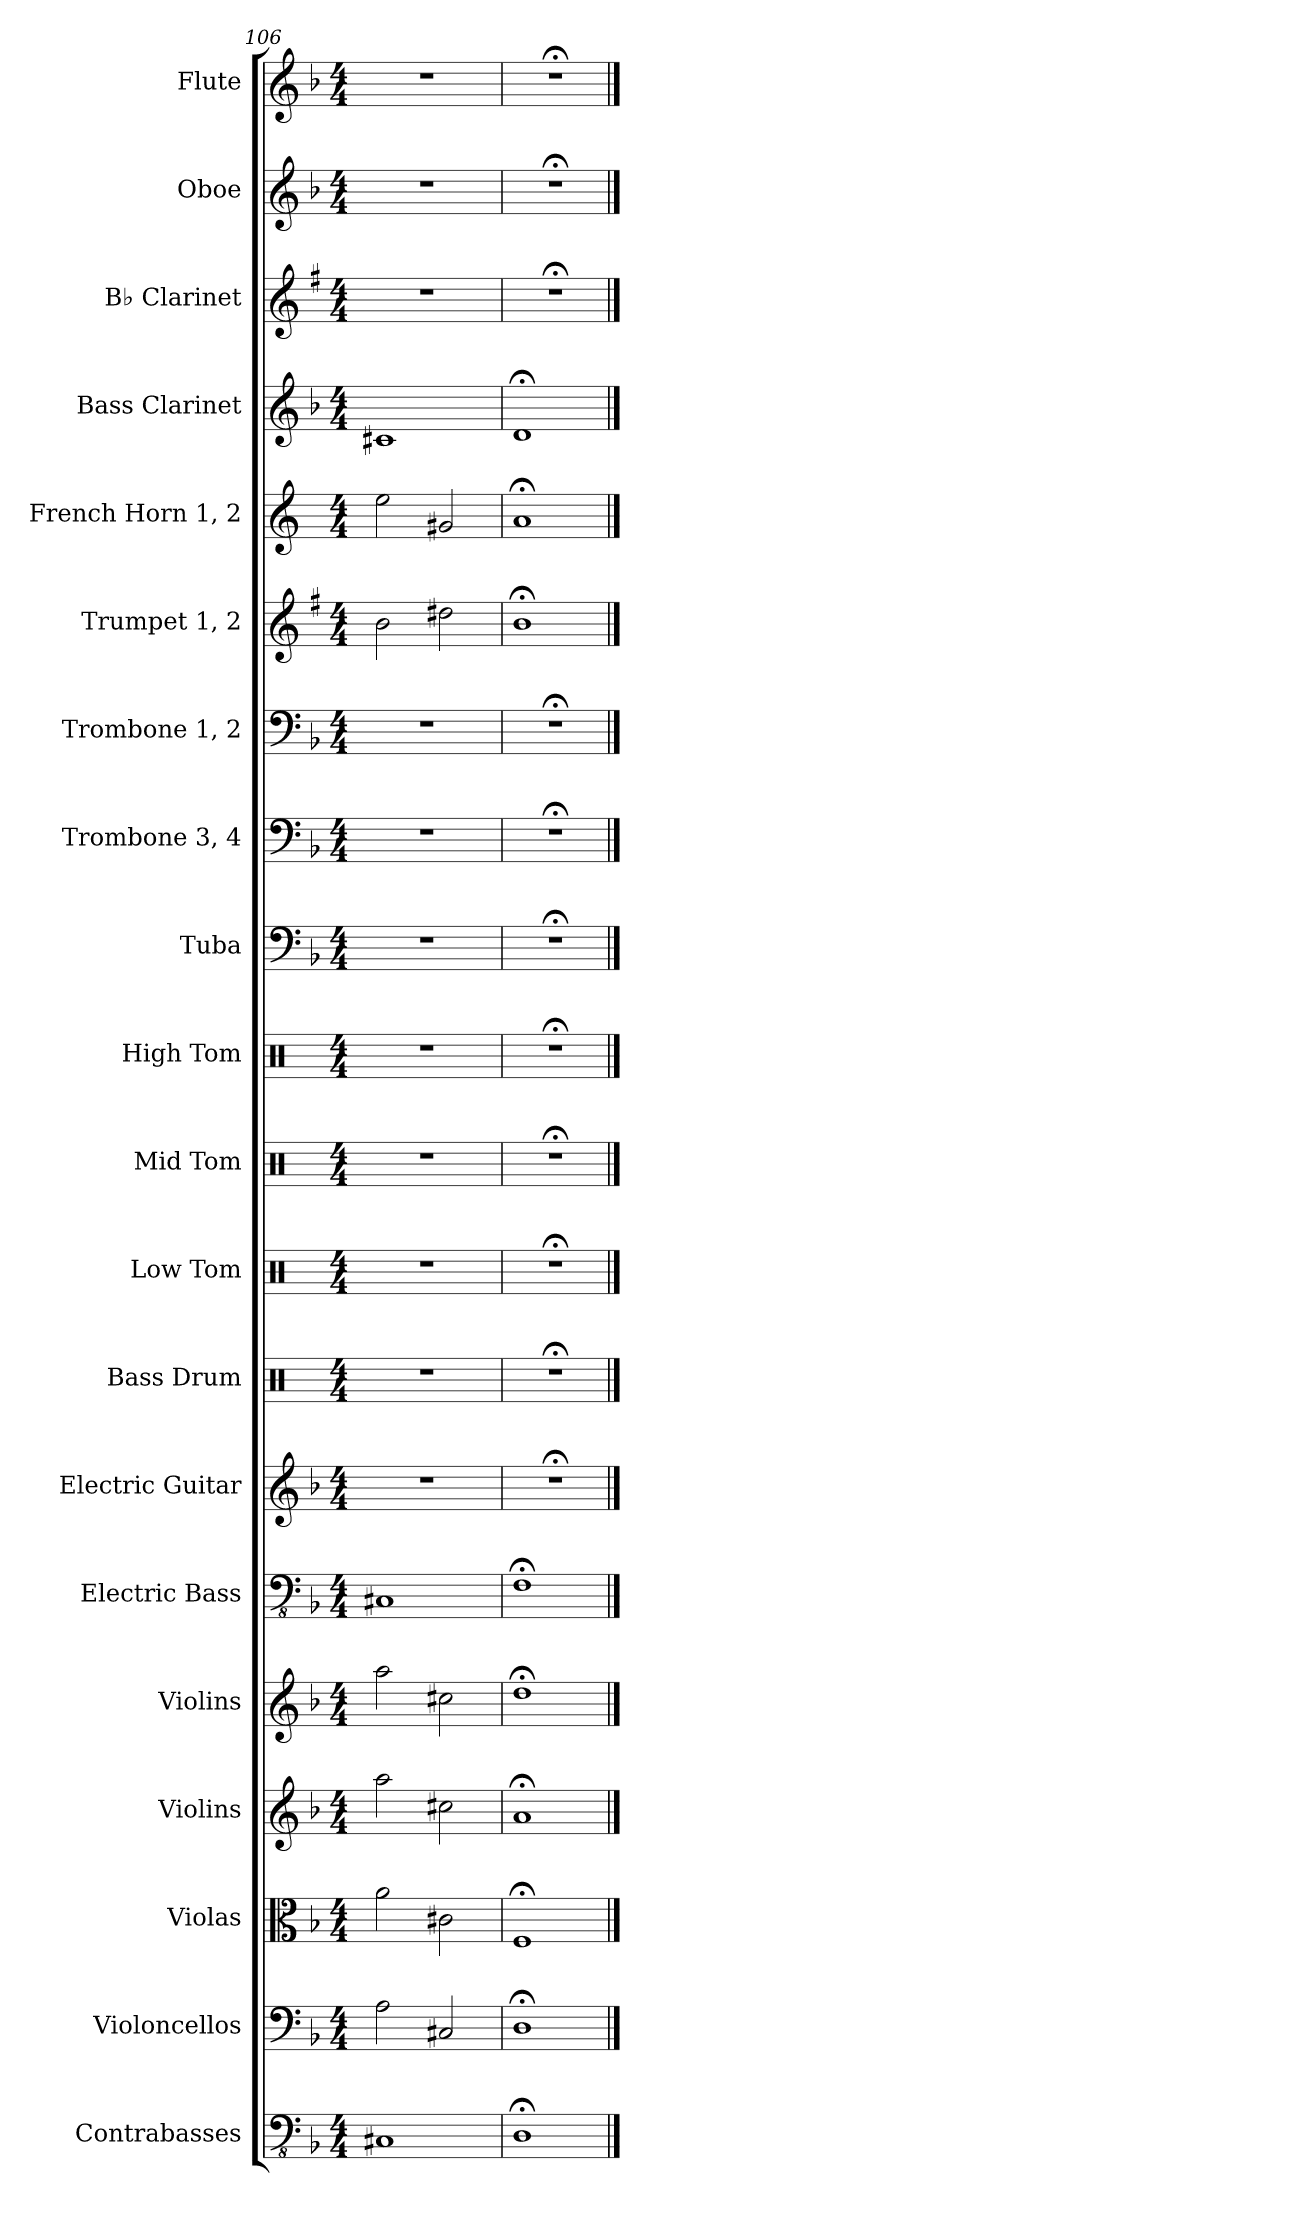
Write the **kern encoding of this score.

**kern	**kern	**kern	**kern	**kern	**kern	**kern	**kern	**kern	**kern	**kern	**kern	**kern	**kern	**kern	**kern	**kern	**kern	**kern	**kern
*part20	*part19	*part18	*part17	*part16	*part15	*part14	*part13	*part12	*part11	*part10	*part9	*part8	*part7	*part6	*part5	*part4	*part3	*part2	*part1
*staff20	*staff19	*staff18	*staff17	*staff16	*staff15	*staff14	*staff13	*staff12	*staff11	*staff10	*staff9	*staff8	*staff7	*staff6	*staff5	*staff4	*staff3	*staff2	*staff1
*I"Contrabasses	*I"Violoncellos	*I"Violas	*I"Violins	*I"Violins	*I"Electric Bass	*I"Electric Guitar	*I"Bass Drum	*I"Low Tom	*I"Mid Tom	*I"High Tom	*I"Tuba	*I"Trombone 3, 4	*I"Trombone 1, 2	*I"Trumpet 1, 2	*I"French Horn 1, 2	*I"Bass Clarinet	*I"B♭ Clarinet	*I"Oboe	*I"Flute
*I'Cbs.	*I'Vcs.	*I'Vlas.	*I'Vlns.	*I'Vlns.	*I'El. B.	*I'El. Guit.	*I'B. Dr.	*I'L Tom	*I'M Tom	*I'H Tom	*I'Tba.	*I'Tbn. 3, 4	*I'Tbn. 1, 2	*I'Tpt. 1, 2	*I'F Hn. 1, 2	*I'B. Cl.	*I'B♭ Cl.	*I'Ob.	*I'Fl.
*clefFv4	*clefF4	*clefC3	*clefG2	*clefG2	*clefFv4	*clefG2	*clefX	*clefX	*clefX	*clefX	*clefF4	*clefF4	*clefF4	*clefG2	*clefG2	*clefG2	*clefG2	*clefG2	*clefG2
*	*	*	*	*	*	*	*	*	*	*	*	*	*	*ITrd1c2	*ITrd4c7	*ITrd8c14	*ITrd1c2	*	*
*k[b-]	*k[b-]	*k[b-]	*k[b-]	*k[b-]	*k[b-]	*k[b-]	*k[]	*k[]	*k[]	*k[]	*k[b-]	*k[b-]	*k[b-]	*k[b-]	*k[b-]	*k[b-]	*k[b-]	*k[b-]	*k[b-]
*M4/4	*M4/4	*M4/4	*M4/4	*M4/4	*M4/4	*M4/4	*M4/4	*M4/4	*M4/4	*M4/4	*M4/4	*M4/4	*M4/4	*M4/4	*M4/4	*M4/4	*M4/4	*M4/4	*M4/4
=106	=106	=106	=106	=106	=106	=106	=106	=106	=106	=106	=106	=106	=106	=106	=106	=106	=106	=106	=106
1CC#X	2A\	2a\	2aa\	2aa\	1CC#X	1r	1r	1r	1r	1r	1r	1r	1r	2a\	2a\	1C#X	1r	1r	1r
.	2C#X/	2c#X\	2cc#X\	2cc#X\	.	.	.	.	.	.	.	.	.	2cc#X\	2c#X/	.	.	.	.
=107	=107	=107	=107	=107	=107	=107	=107	=107	=107	=107	=107	=107	=107	=107	=107	=107	=107	=107	=107
1DD;<	1D;<	1F;<	1a;<	1dd;<	1FF;<	1r;<	1r;<	1r;<	1r;<	1r;<	1r;<	1r;<	1r;<	1a;<	1d;<	1D;<	1r;<	1r;<	1r;<
==	==	==	==	==	==	==	==	==	==	==	==	==	==	==	==	==	==	==	==
*-	*-	*-	*-	*-	*-	*-	*-	*-	*-	*-	*-	*-	*-	*-	*-	*-	*-	*-	*-
